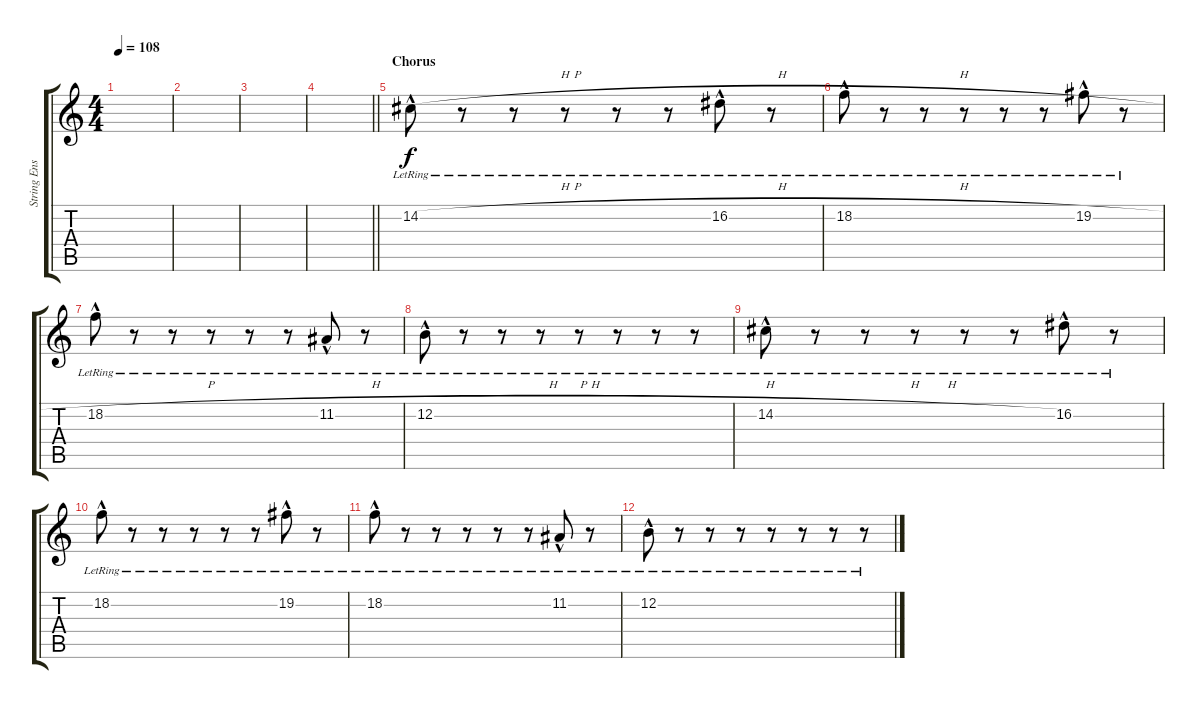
\track ("String Ensemble " "String Ens") {instrument sitar}
\staff {score tabs}
\tuning (E4 B3 G3 D3 A2 E2) {hide}
\ts (4 4)
\tempo 108
\clef g2
\ks c
|
|
|
\barLineRight lightlight
|
\section ("" "Chorus")
14.2{h hac lr}.8 r.8 r.8 r.8 r.8 r.8 16.2{h hac lr}.8 r.8 |
18.2{h hac lr}.8 r.8 r.8 r.8 r.8 r.8 19.2{h hac lr}.8 r.8 |
18.2{h hac lr}.8 r.8 r.8 r.8 r.8 r.8 11.2{h hac lr}.8 r.8 |
12.2{h hac lr}.8 r.8 r.8 r.8 r.8 r.8 r.8 r.8 |
14.2{h hac lr}.8 r.8 r.8 r.8 r.8 r.8 16.2{hac lr}.8 r.8 |
18.2{hac lr}.8 r.8 r.8 r.8 r.8 r.8 19.2{hac lr}.8 r.8 |
18.2{hac lr}.8 r.8 r.8 r.8 r.8 r.8 11.2{hac lr}.8 r.8 |
12.2{hac lr}.8 r.8 r.8 r.8 r.8 r.8 r.8 r.8
